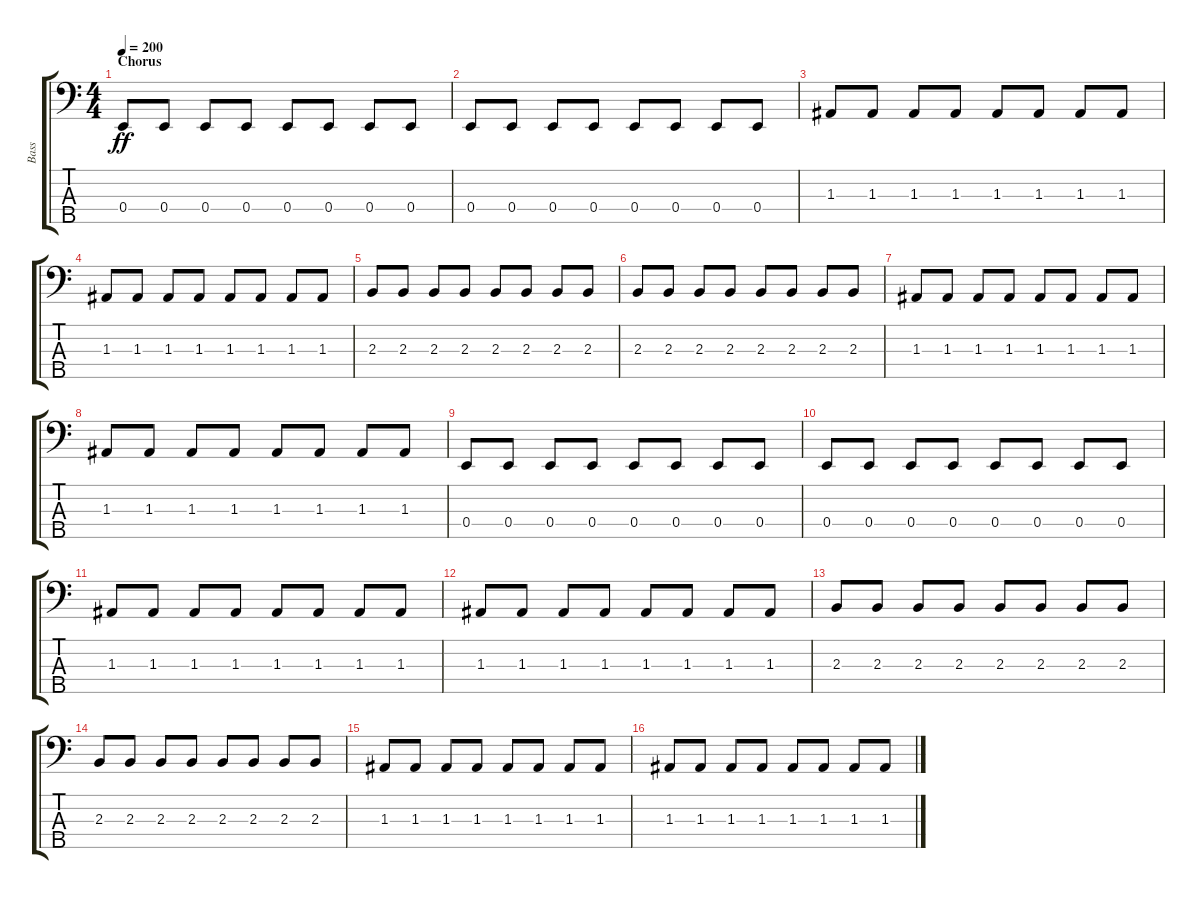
\track ("Bass" "Bass") {instrument electricbasspick}
\staff {score tabs}
\tuning (G2 D2 A1 E1 B0) {hide}
\ts (4 4)
\section ("" "Chorus")
\tempo 200
\clef f4
\ks c
0.4.8{dy ff} 0.4.8 0.4.8 0.4.8 0.4.8 0.4.8 0.4.8 0.4.8 |
0.4.8 0.4.8 0.4.8 0.4.8 0.4.8 0.4.8 0.4.8 0.4.8 |
1.3.8 1.3.8 1.3.8 1.3.8 1.3.8 1.3.8 1.3.8 1.3.8 |
1.3.8 1.3.8 1.3.8 1.3.8 1.3.8 1.3.8 1.3.8 1.3.8 |
2.3.8 2.3.8 2.3.8 2.3.8 2.3.8 2.3.8 2.3.8 2.3.8 |
2.3.8 2.3.8 2.3.8 2.3.8 2.3.8 2.3.8 2.3.8 2.3.8 |
1.3.8 1.3.8 1.3.8 1.3.8 1.3.8 1.3.8 1.3.8 1.3.8 |
1.3.8 1.3.8 1.3.8 1.3.8 1.3.8 1.3.8 1.3.8 1.3.8 |
0.4.8 0.4.8 0.4.8 0.4.8 0.4.8 0.4.8 0.4.8 0.4.8 |
0.4.8 0.4.8 0.4.8 0.4.8 0.4.8 0.4.8 0.4.8 0.4.8 |
1.3.8 1.3.8 1.3.8 1.3.8 1.3.8 1.3.8 1.3.8 1.3.8 |
1.3.8 1.3.8 1.3.8 1.3.8 1.3.8 1.3.8 1.3.8 1.3.8 |
2.3.8 2.3.8 2.3.8 2.3.8 2.3.8 2.3.8 2.3.8 2.3.8 |
2.3.8 2.3.8 2.3.8 2.3.8 2.3.8 2.3.8 2.3.8 2.3.8 |
1.3.8 1.3.8 1.3.8 1.3.8 1.3.8 1.3.8 1.3.8 1.3.8 |
1.3.8 1.3.8 1.3.8 1.3.8 1.3.8 1.3.8 1.3.8 1.3.8
